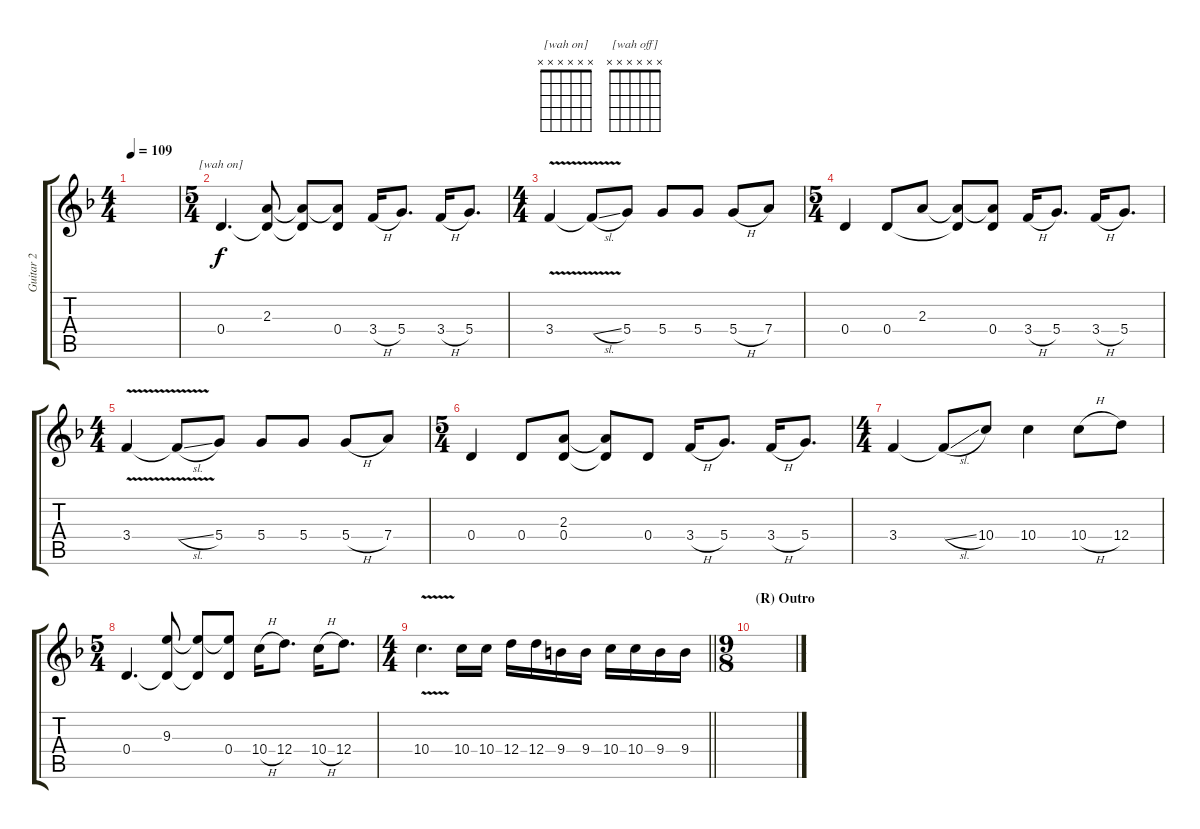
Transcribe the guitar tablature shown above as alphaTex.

\track ("Guitar 2" "Guitar 2") {instrument distortionguitar}
\staff {score tabs}
\tuning (E4 B3 G3 D3 A2 D2) {hide}
\chord ("[wah on]" x x x x x x)
\chord ("[wah off]" x x x x x x)
\ts (4 4)
\tempo 109
\clef g2
\ks dminor
|
\ts (5 4)
0.4.4{d ch "[wah on]"} (2.3 0.4{t}).8 (2.3{t} 0.4{t}).8 (2.3{t} 0.4).8 3.4{h}.16 5.4.8{d} 3.4{h}.16 5.4.8{d} |
\ts (4 4)
3.4{v}.4 3.4{v sl t}.8 5.4.8 5.4.8 5.4.8 5.4{h}.8 7.4.8 |
\ts (5 4)
0.4.4 0.4.8 2.3.8{beam split} (2.3{t} 0.4{t}).8 (2.3{t} 0.4).8 3.4{h}.16 5.4.8{d} 3.4{h}.16 5.4.8{d} |
\ts (4 4)
3.4{v}.4 3.4{v sl t}.8 5.4.8{beam split} 5.4.8 5.4.8 5.4{h}.8 7.4.8 |
\ts (5 4)
0.4.4 0.4.8 (2.3 0.4).8{beam split} (2.3{t} 0.4{t}).8 0.4.8 3.4{h}.16 5.4.8{d} 3.4{h}.16 5.4.8{d} |
\ts (4 4)
3.4.4 3.4{sl t}.8 10.4.8 10.4.4 10.4{h}.8 12.4.8 |
\ts (5 4)
0.4.4{d} (9.3 0.4{t}).8 (9.3{t} 0.4{t}).8 (9.3{t} 0.4).8 10.4{h}.16 12.4.8{d} 10.4{h}.16 12.4.8{d} |
\ts (4 4)
\barLineRight lightlight
10.4{v}.4{d} 10.4.16 10.4.16 12.4.16 12.4.16 9.4.16 9.4.16 10.4.16 10.4.16 9.4.16 9.4.16 |
\ts (9 8)
\section ("" "(R) Outro")
